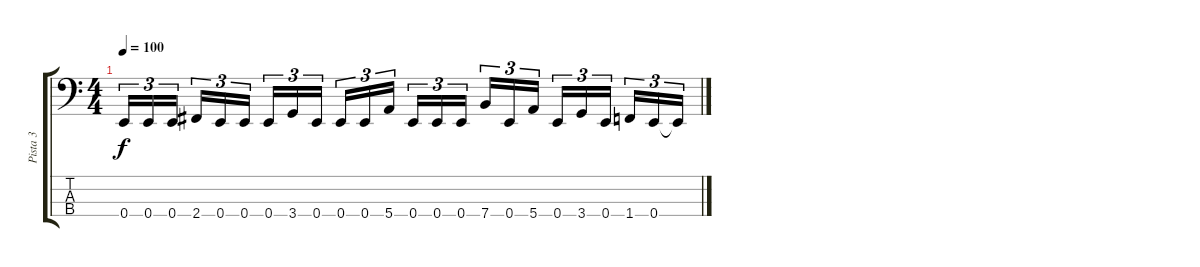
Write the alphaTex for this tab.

\track ("Pista 3" "Pista 3") {instrument electricbassfinger}
\staff {score tabs}
\tuning (G2 D2 A1 E1) {hide}
\ts (4 4)
\tempo 100
\clef f4
\ks c
0.4.16{tu (3 2) dy f} 0.4.16{tu (3 2)} 0.4.16{tu (3 2)} 2.4.16{tu (3 2)} 0.4.16{tu (3 2)} 0.4.16{tu (3 2)} 0.4.16{tu (3 2)} 3.4.16{tu (3 2)} 0.4.16{tu (3 2)} 0.4.16{tu (3 2)} 0.4.16{tu (3 2)} 5.4.16{tu (3 2)} 0.4.16{tu (3 2)} 0.4.16{tu (3 2)} 0.4.16{tu (3 2)} 7.4.16{tu (3 2)} 0.4.16{tu (3 2)} 5.4.16{tu (3 2)} 0.4.16{tu (3 2)} 3.4.16{tu (3 2)} 0.4.16{tu (3 2)} 1.4.16{tu (3 2)} 0.4.16{tu (3 2)} 0.4{t}.16{tu (3 2)}
